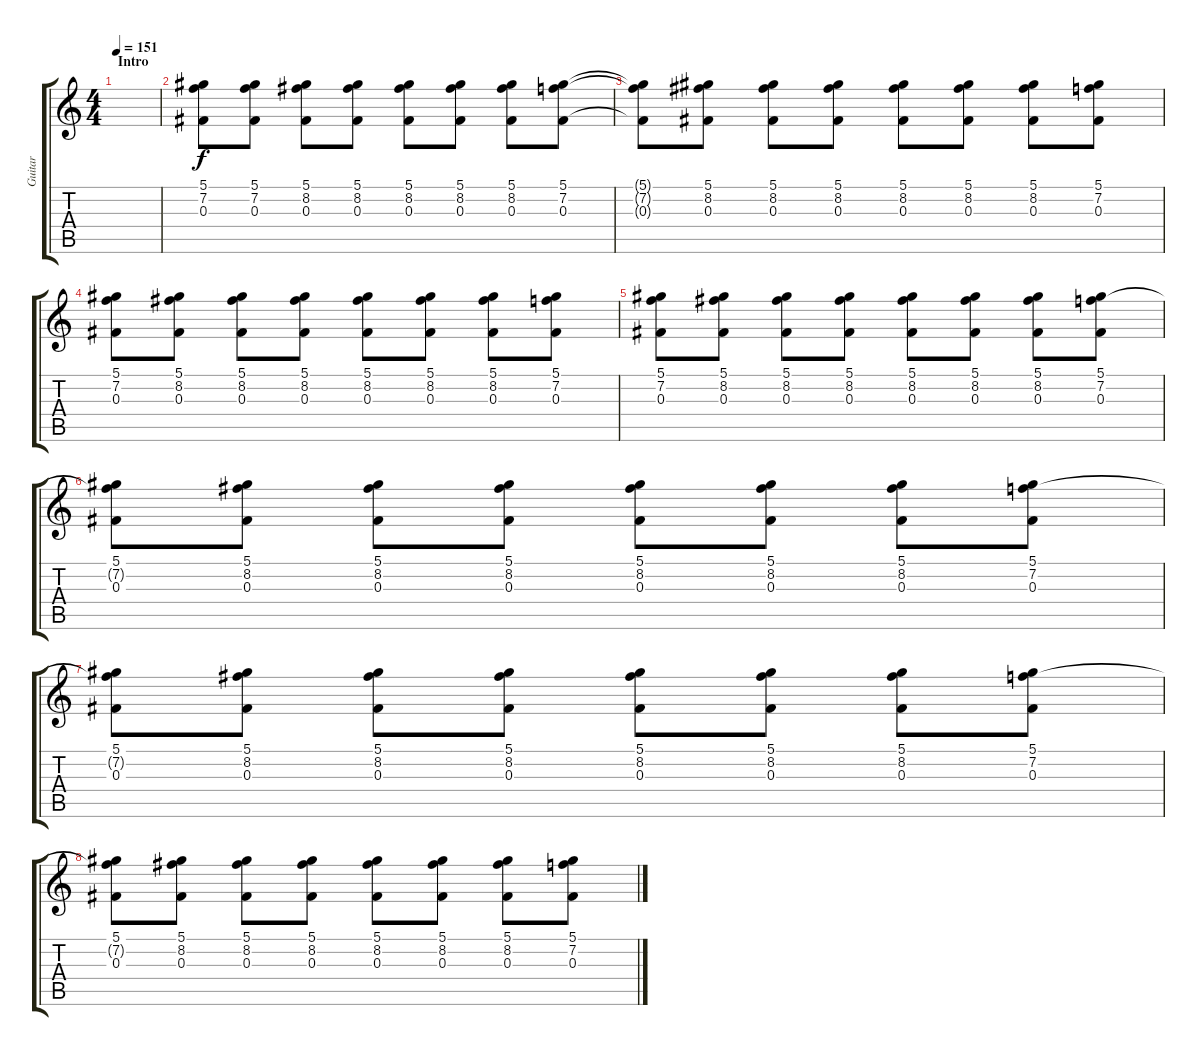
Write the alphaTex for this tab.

\track ("Guitar" "Guitar") {instrument overdrivenguitar}
\staff {score tabs}
\tuning (Eb4 Bb3 Gb3 Db3 Ab2 Eb2) {hide}
\ts (4 4)
\section ("" "Intro")
\tempo 151
\clef g2
\ks c
|
(5.1 7.2 0.3).8 (5.1 7.2 0.3).8 (5.1 8.2 0.3).8 (5.1 8.2 0.3).8 (5.1 8.2 0.3).8 (5.1 8.2 0.3).8 (5.1 8.2 0.3).8 (5.1 7.2 0.3).8 |
(5.1{t} 7.2{t} 0.3{t}).8 (5.1 8.2 0.3).8 (5.1 8.2 0.3).8 (5.1 8.2 0.3).8 (5.1 8.2 0.3).8 (5.1 8.2 0.3).8 (5.1 8.2 0.3).8 (5.1 7.2 0.3).8 |
(5.1 7.2 0.3).8 (5.1 8.2 0.3).8 (5.1 8.2 0.3).8 (5.1 8.2 0.3).8 (5.1 8.2 0.3).8 (5.1 8.2 0.3).8 (5.1 8.2 0.3).8 (5.1 7.2 0.3).8 |
(5.1 7.2 0.3).8 (5.1 8.2 0.3).8 (5.1 8.2 0.3).8 (5.1 8.2 0.3).8 (5.1 8.2 0.3).8 (5.1 8.2 0.3).8 (5.1 8.2 0.3).8 (5.1 7.2 0.3).8 |
(5.1 7.2{t} 0.3).8 (5.1 8.2 0.3).8 (5.1 8.2 0.3).8 (5.1 8.2 0.3).8 (5.1 8.2 0.3).8 (5.1 8.2 0.3).8 (5.1 8.2 0.3).8 (5.1 7.2 0.3).8 |
(5.1 7.2{t} 0.3).8 (5.1 8.2 0.3).8 (5.1 8.2 0.3).8 (5.1 8.2 0.3).8 (5.1 8.2 0.3).8 (5.1 8.2 0.3).8 (5.1 8.2 0.3).8 (5.1 7.2 0.3).8 |
(5.1 7.2{t} 0.3).8 (5.1 8.2 0.3).8 (5.1 8.2 0.3).8 (5.1 8.2 0.3).8 (5.1 8.2 0.3).8 (5.1 8.2 0.3).8 (5.1 8.2 0.3).8 (5.1 7.2 0.3).8
